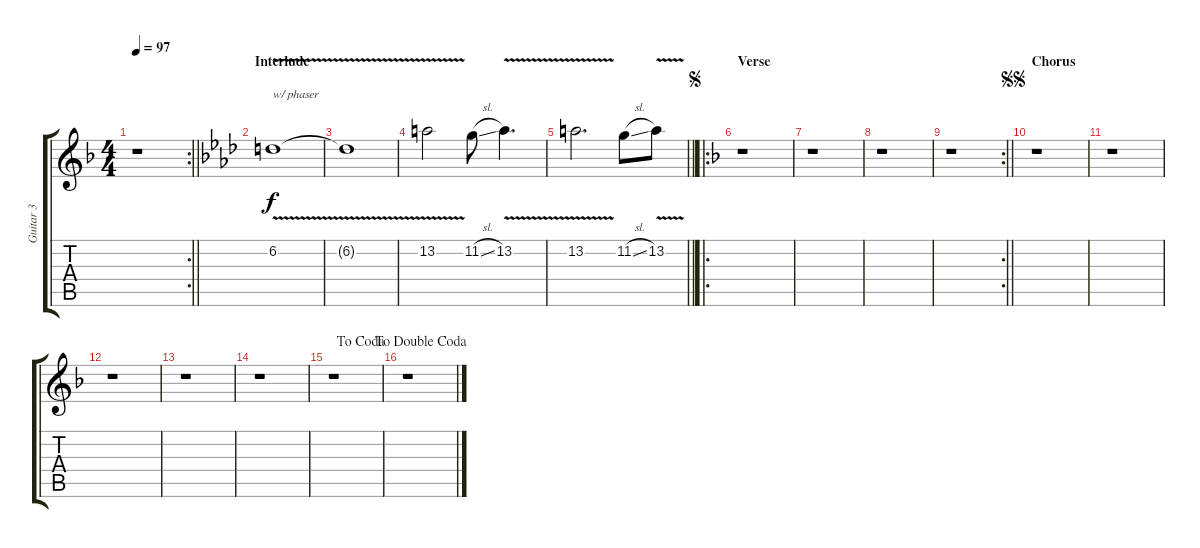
\track ("Guitar 3" "Guitar 3") {instrument distortionguitar}
\staff {score tabs}
\tuning (Db4 Ab3 E3 B2 Gb2 B1) {hide}
\rc 2
\ts (4 4)
\tempo 97
\clef g2
\barLineRight lightlight
\ks dminor
r.1{dy f} |
\section ("" "Interlude")
\ks fminor
6.2{v}.1{txt "w/ phaser"} |
6.2{t}.1 |
13.2{v}.2 11.2{sl}.8 13.2{v}.4{d} |
\barLineRight lightlight
13.2{v}.2{d} 11.2{sl}.8 13.2{v}.8 |
\ro
\section ("" "Verse")
\jump segno
\ks dminor
r.1 |
r.1 |
r.1 |
\rc 2
\barLineRight lightlight
r.1 |
\section ("" "Chorus")
\jump segnosegno
r.1 |
r.1 |
r.1 |
r.1 |
r.1 |
\jump dacoda
r.1 |
\jump dadoublecoda
r.1
